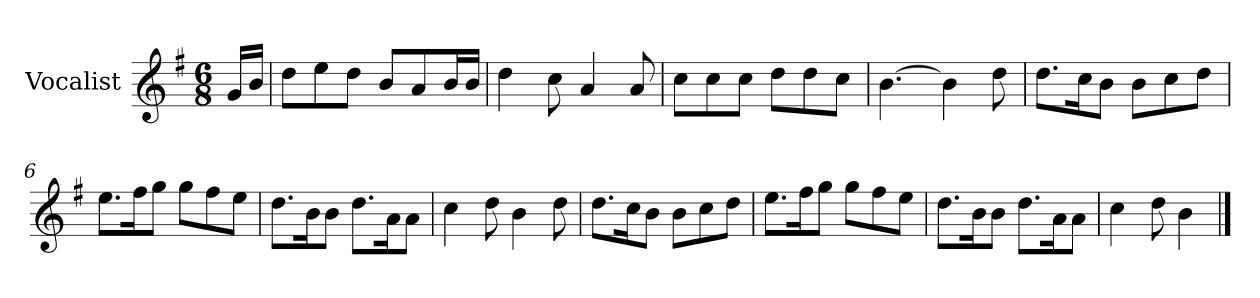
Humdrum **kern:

**kern
*part1
*staff1
*I"Vocalist
*k[f#]
*G:
*M6/8
=
16gLL
16bJJ
=1
8ddL
8ee
8ddJ
8bL
8a
16bL
16bJJ
=2
4dd
8cc
4a
8a
=3
8ccL
8cc
8ccJ
8ddL
8dd
8ccJ
=4
[4.b
4b]
8dd
=5
8.ddL
16ccK
8bJ
8bL
8cc
8ddJ
=6
8.eeL
16ff#K
8ggJ
8ggL
8ff#
8eeJ
=7
8.ddL
16bK
8bJ
8.ddL
16aK
8aJ
=8
4cc
8dd
4b
8dd
=9
8.ddL
16ccK
8bJ
8bL
8cc
8ddJ
=10
8.eeL
16ff#K
8ggJ
8ggL
8ff#
8eeJ
=11
8.ddL
16bK
8bJ
8.ddL
16aK
8aJ
=12
4cc
8dd
4b
==
*-
